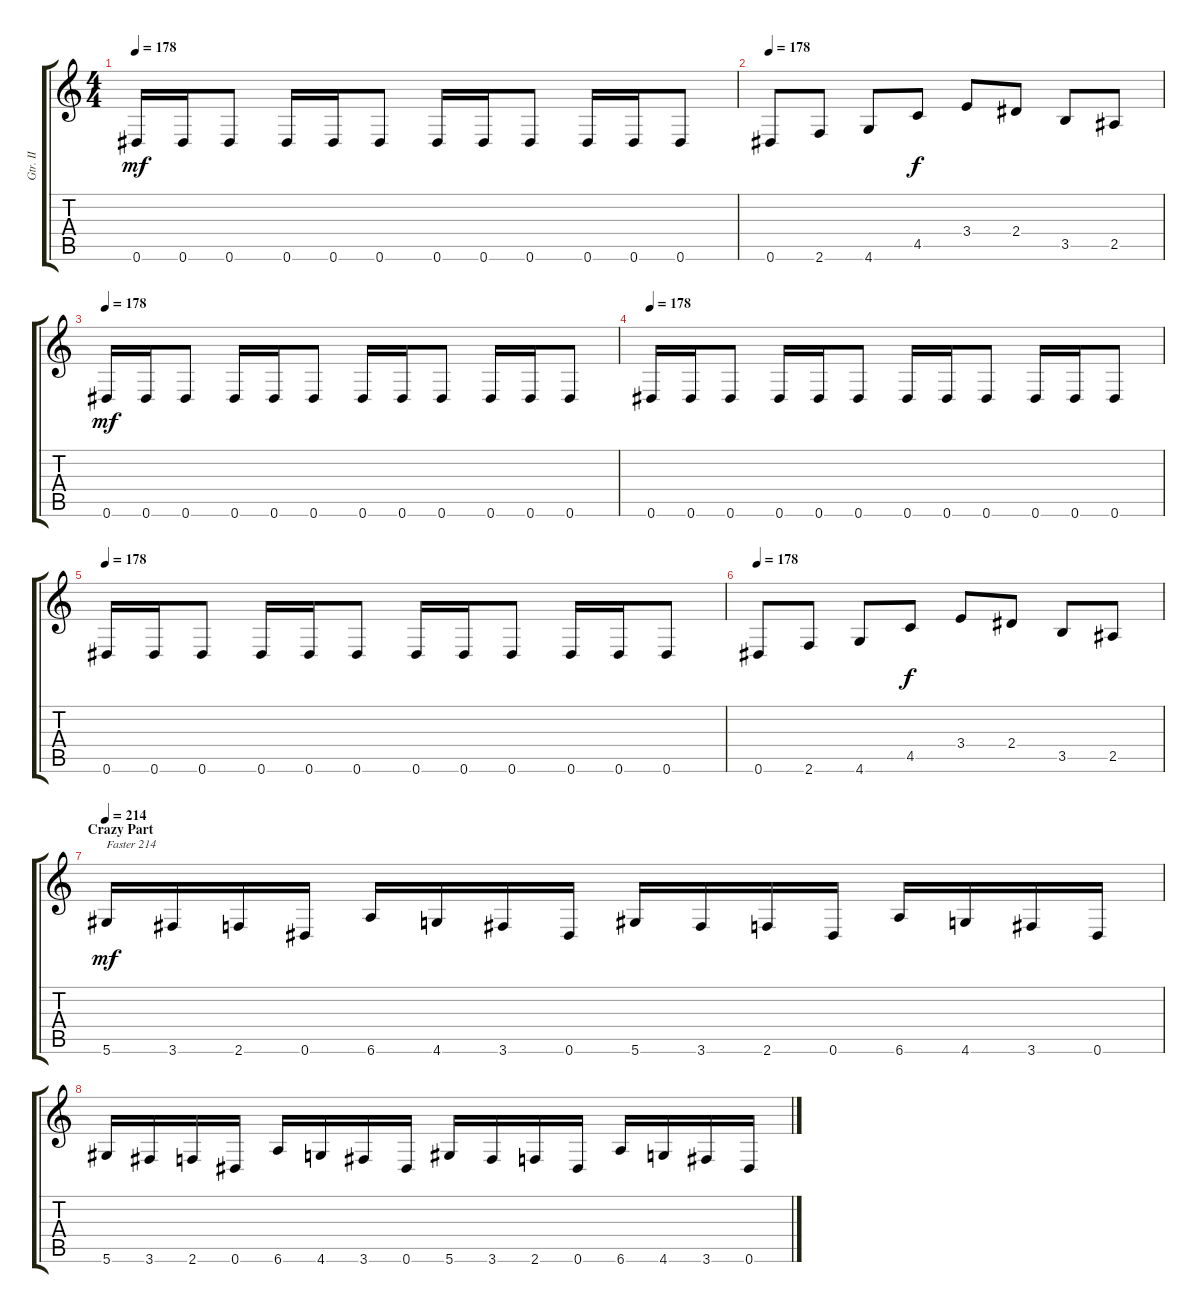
\track ("Gtr. II" "Gtr. II") {instrument overdrivenguitar}
\staff {score tabs}
\tuning (Eb4 Bb3 Gb3 Db3 Ab2 Eb2) {hide}
\ts (4 4)
\tempo 178
\clef g2
\ks c
0.6.16{dy mf} 0.6.16 0.6.8 0.6.16 0.6.16 0.6.8 0.6.16 0.6.16 0.6.8 0.6.16 0.6.16 0.6.8 |
\tempo 178
0.6.8 2.6.8 4.6.8 4.5.8{dy f} 3.4.8 2.4.8 3.5.8 2.5.8 |
\tempo 178
0.6.16{dy mf} 0.6.16 0.6.8 0.6.16 0.6.16 0.6.8 0.6.16 0.6.16 0.6.8 0.6.16 0.6.16 0.6.8 |
\tempo 178
0.6.16 0.6.16 0.6.8 0.6.16 0.6.16 0.6.8 0.6.16 0.6.16 0.6.8 0.6.16 0.6.16 0.6.8 |
\tempo 178
0.6.16 0.6.16 0.6.8 0.6.16 0.6.16 0.6.8 0.6.16 0.6.16 0.6.8 0.6.16 0.6.16 0.6.8 |
\tempo 178
0.6.8 2.6.8 4.6.8 4.5.8{dy f} 3.4.8 2.4.8 3.5.8 2.5.8 |
\section ("" "Crazy Part")
\tempo 214
5.6.16{txt "Faster 214" dy mf} 3.6.16 2.6.16 0.6.16 6.6.16 4.6.16 3.6.16 0.6.16 5.6.16 3.6.16 2.6.16 0.6.16 6.6.16 4.6.16 3.6.16 0.6.16 |
5.6.16 3.6.16 2.6.16 0.6.16 6.6.16 4.6.16 3.6.16 0.6.16 5.6.16 3.6.16 2.6.16 0.6.16 6.6.16 4.6.16 3.6.16 0.6.16
